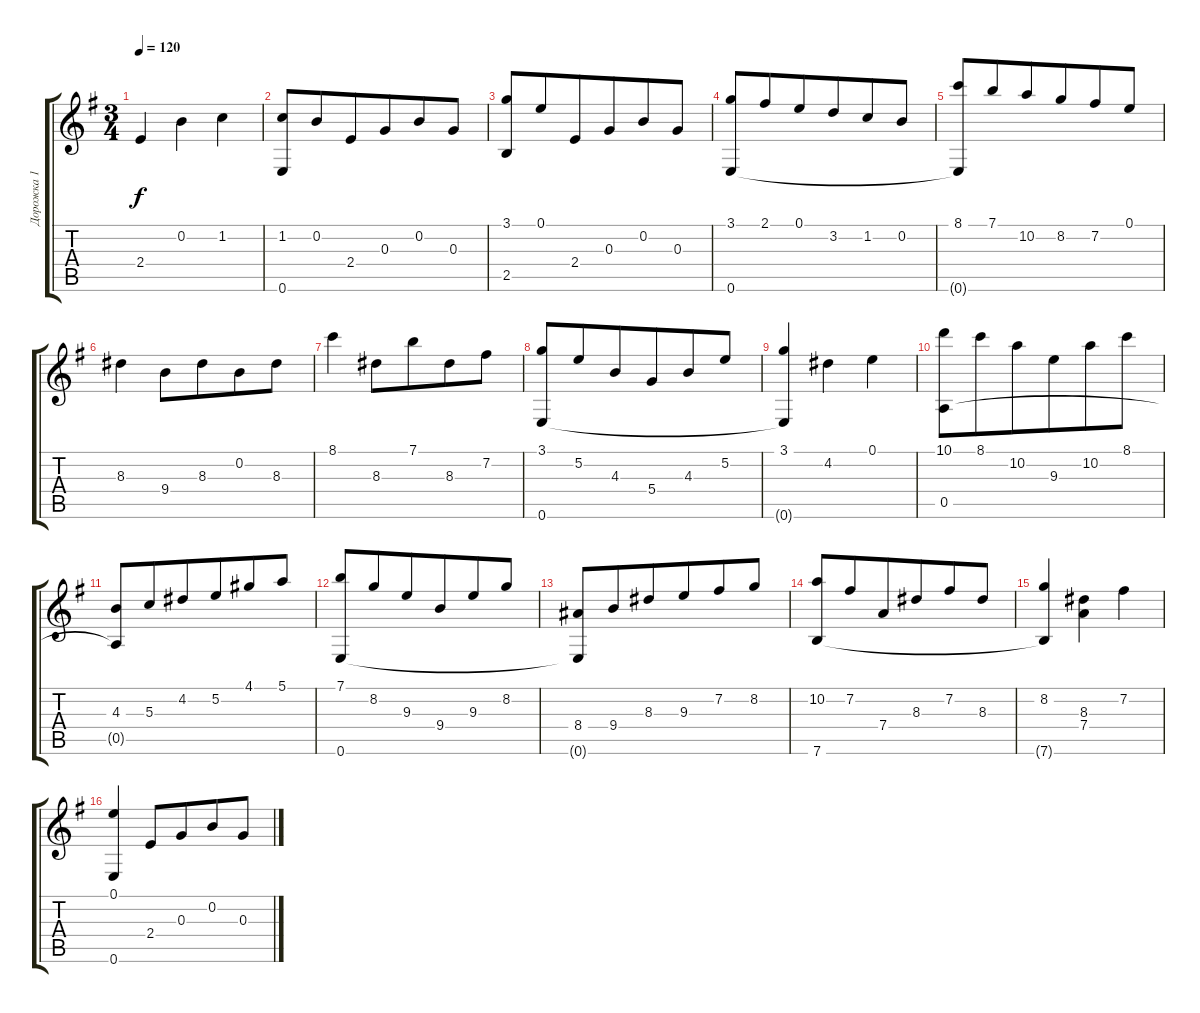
\track ("Дорожка 1" "Дорожка 1") {instrument acousticguitarsteel}
\staff {score tabs}
\tuning (E4 B3 G3 D3 A2 E2) {hide}
\ts (3 4)
\tempo 120
\clef g2
\ks g
2.4.4{dy f} 0.2.4 1.2.4 |
(1.2 0.6).8 0.2.8{beam merge} 2.4.8 0.3.8{beam merge} 0.2.8 0.3.8 |
(3.1 2.5).8 0.1.8{beam merge} 2.4.8 0.3.8{beam merge} 0.2.8 0.3.8 |
(3.1 0.6).8 2.1.8{beam merge} 0.1.8 3.2.8{beam merge} 1.2.8 0.2.8 |
(8.1 0.6{t}).8 7.1.8{beam merge} 10.2.8 8.2.8{beam merge} 7.2.8 0.1.8 |
8.3.4 9.4.8 8.3.8{beam merge} 0.2.8 8.3.8 |
8.1.4 8.3.8{beam merge} 7.1.8{beam merge} 8.3.8{beam merge} 7.2.8 |
(3.1 0.6).8 5.2.8{beam merge} 4.3.8 5.4.8{beam merge} 4.3.8 5.2.8 |
(3.1 0.6{t}).4 4.2.4 0.1.4 |
(10.1 0.5).8 8.1.8{beam merge} 10.2.8 9.3.8{beam merge} 10.2.8 8.1.8 |
(4.3 0.5{t}).8 5.3.8{beam merge} 4.2.8 5.2.8{beam merge} 4.1.8 5.1.8 |
(7.1 0.6).8 8.2.8{beam merge} 9.3.8 9.4.8{beam merge} 9.3.8 8.2.8 |
(8.4 0.6{t}).8 9.4.8{beam merge} 8.3.8 9.3.8{beam merge} 7.2.8 8.2.8 |
(10.2 7.6).8 7.2.8{beam merge} 7.4.8 8.3.8{beam merge} 7.2.8 8.3.8 |
(8.2 7.6{t}).4 (8.3 7.4).4 7.2.4 |
(0.1 0.6).4 2.4.8 0.3.8{beam merge} 0.2.8 0.3.8
